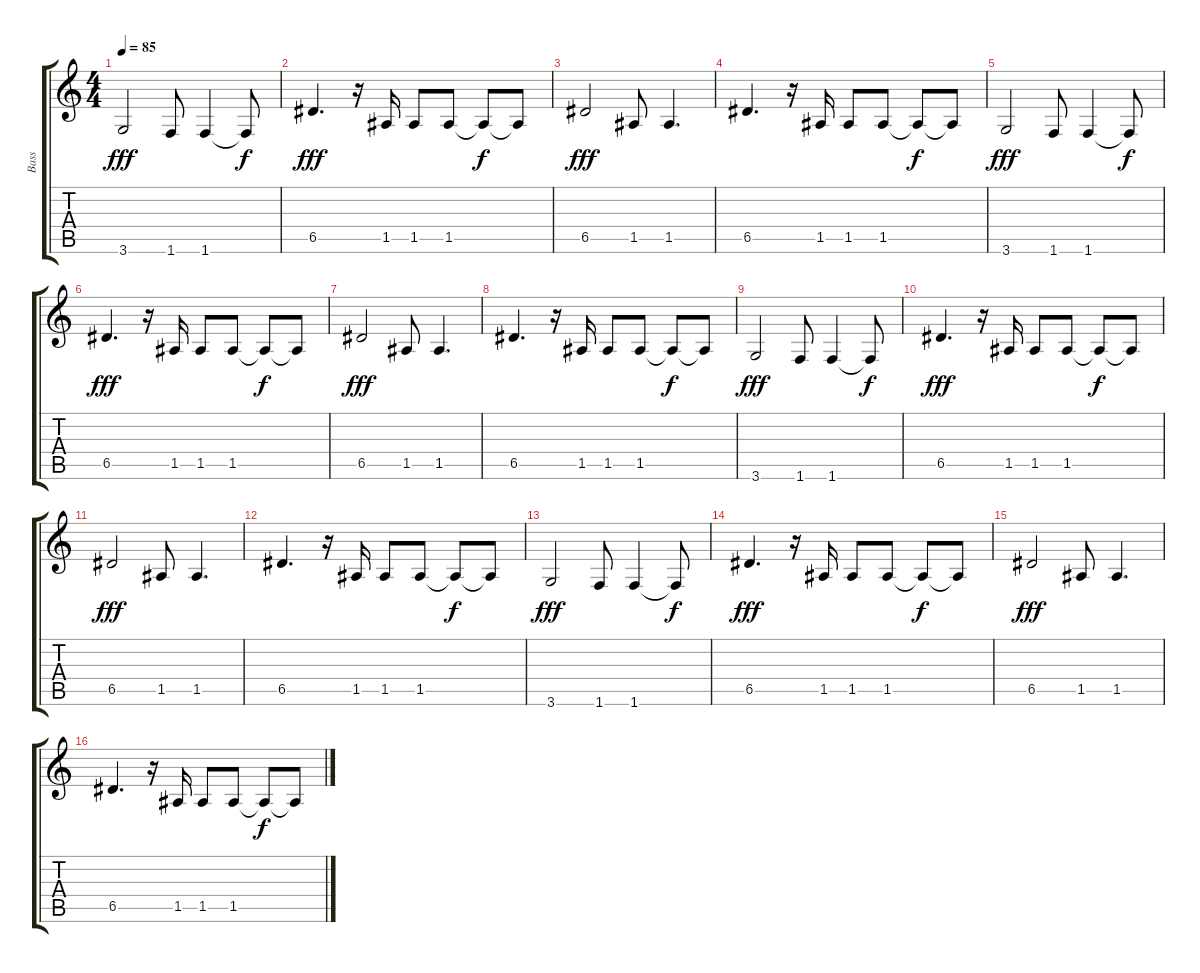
\track ("Bass" "Bass") {instrument electricbassfinger}
\staff {score tabs}
\tuning (E4 B3 G3 D3 A2 E2) {hide}
\ts (4 4)
\tempo 85
\clef g2
\ks c
3.6.2{dy fff} 1.6.8 1.6.4 1.6{t}.8{dy f} |
6.5.4{d dy fff} r.16 1.5.16 1.5.8 1.5.8 1.5{t}.8{dy f} 1.5{t}.8 |
6.5.2{dy fff} 1.5.8 1.5.4{d} |
6.5.4{d} r.16 1.5.16 1.5.8 1.5.8 1.5{t}.8{dy f} 1.5{t}.8 |
3.6.2{dy fff} 1.6.8 1.6.4 1.6{t}.8{dy f} |
6.5.4{d dy fff} r.16 1.5.16 1.5.8 1.5.8 1.5{t}.8{dy f} 1.5{t}.8 |
6.5.2{dy fff} 1.5.8 1.5.4{d} |
6.5.4{d} r.16 1.5.16 1.5.8 1.5.8 1.5{t}.8{dy f} 1.5{t}.8 |
3.6.2{dy fff} 1.6.8 1.6.4 1.6{t}.8{dy f} |
6.5.4{d dy fff} r.16 1.5.16 1.5.8 1.5.8 1.5{t}.8{dy f} 1.5{t}.8 |
6.5.2{dy fff} 1.5.8 1.5.4{d} |
6.5.4{d} r.16 1.5.16 1.5.8 1.5.8 1.5{t}.8{dy f} 1.5{t}.8 |
3.6.2{dy fff} 1.6.8 1.6.4 1.6{t}.8{dy f} |
6.5.4{d dy fff} r.16 1.5.16 1.5.8 1.5.8 1.5{t}.8{dy f} 1.5{t}.8 |
6.5.2{dy fff} 1.5.8 1.5.4{d} |
6.5.4{d} r.16 1.5.16 1.5.8 1.5.8 1.5{t}.8{dy f} 1.5{t}.8
